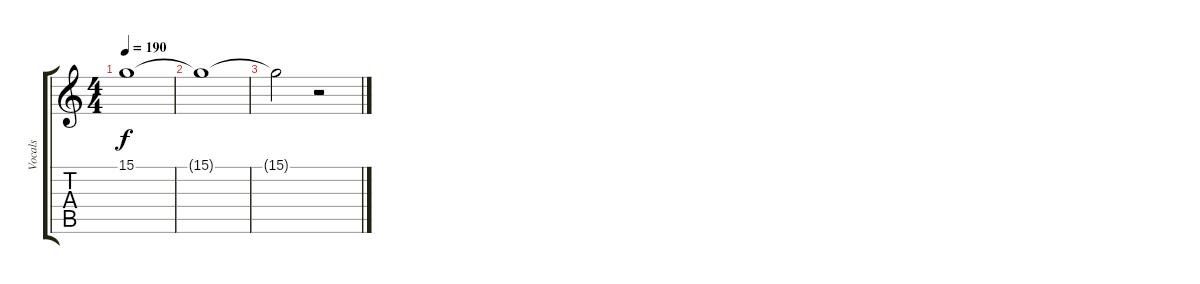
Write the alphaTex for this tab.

\track ("Vocals" "Vocals") {instrument lead3calliope}
\staff {score tabs}
\tuning (E4 B3 G3 D3 A2 D2) {hide}
\ts (4 4)
\tempo 190
\clef g2
\ks c
15.1{t}.1{dy f} |
15.1{t}.1 |
15.1{t}.2 r.2
